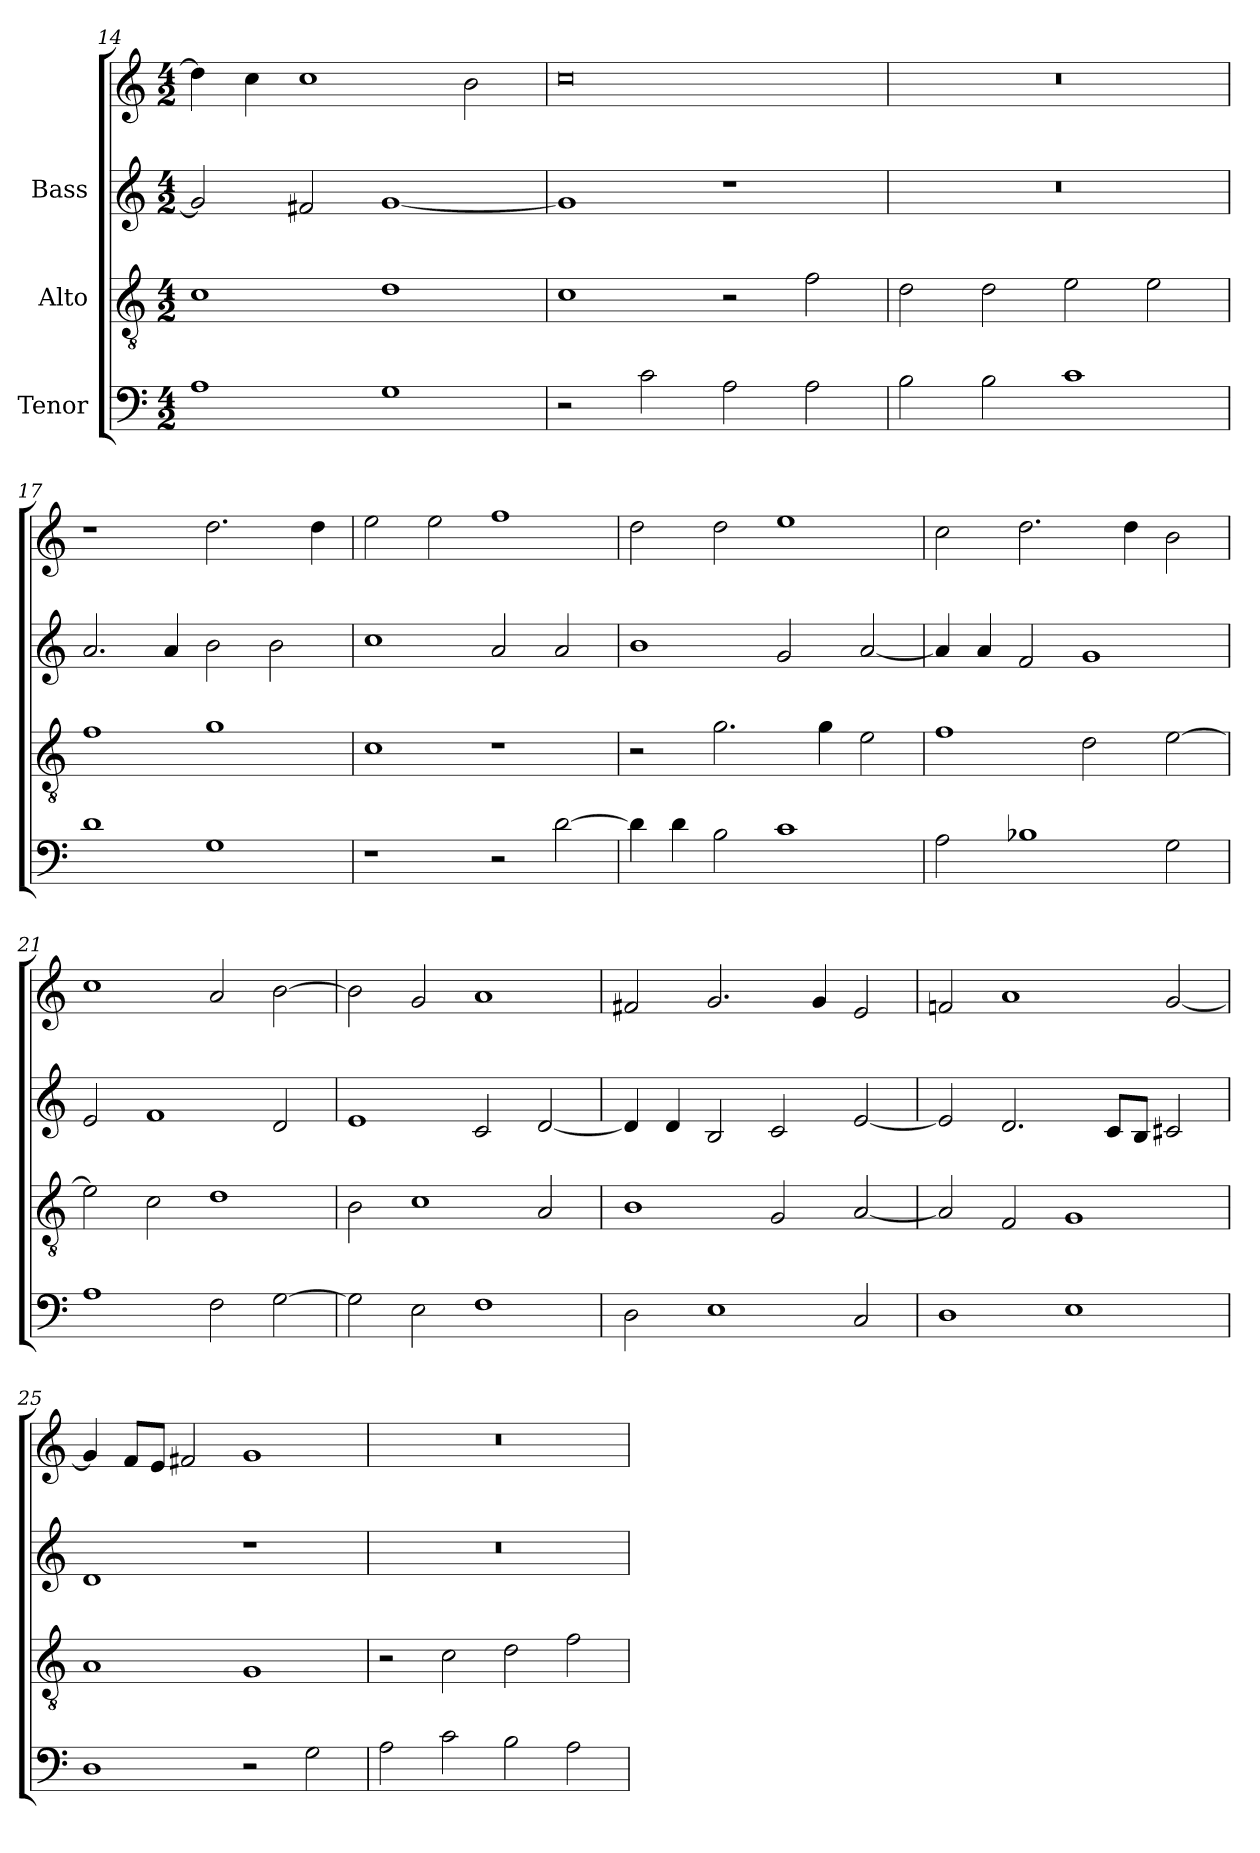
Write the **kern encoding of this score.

**kern	**kern	**kern	**kern
*part4	*part3	*part2	*part1
*staff4	*staff3	*staff2	*staff1
*I"Tenor	*I"Alto	*I"Bass	*
*clefF4	*clefGv2	*clefG2	*clefG2
*k[]	*k[]	*k[]	*k[]
*C:	*C:	*C:	*C:
*M4/2	*M4/2	*M4/2	*M4/2
=14	=14	=14	=14
1A\	1c\	2g/]	4dd\]
.	.	.	4cc\
.	.	2f#X/	1cc\
1G\	1d\	[1g/	.
.	.	.	2b\
=15	=15	=15	=15
2r	1c\	1g/]	0cc\
2c\	.	.	.
2A\	2r	1r	.
2A\	2f\	.	.
=16	=16	=16	=16
2B\	2d\	0r	0r
2B\	2d\	.	.
1c\	2e\	.	.
.	2e\	.	.
!!LO:PB:g=z
=17	=17	=17	=17
1d\	1f\	2.a/	1r
.	.	4a/	.
1G\	1g\	2b\	2.dd\
.	.	2b\	.
.	.	.	4dd\
=18	=18	=18	=18
1r	1c\	1cc\	2ee\
.	.	.	2ee\
2r	1r	2a/	1ff\
[2d\	.	2a/	.
=19	=19	=19	=19
4d\]	2r	1b\	2dd\
4d\	.	.	.
2B\	2.g\	.	2dd\
1c\	.	2g/	1ee\
.	4g\	.	.
.	2e\	[2a/	.
=20	=20	=20	=20
2A\	1f\	4a/]	2cc\
.	.	4a/	.
1B-X\	.	2f/	2.dd\
.	2d\	1g/	.
.	.	.	4dd\
2G\	[2e\	.	2b\
!!LO:LB:g=z
=21	=21	=21	=21
1A\	2e\]	2e/	1cc\
.	2c\	1f/	.
2F\	1d\	.	2a/
[2G\	.	2d/	[2b\
=22	=22	=22	=22
2G\]	2B\	1e/	2b\]
2E\	1c\	.	2g/
1F\	.	2c/	1a/
.	2A/	[2d/	.
=23	=23	=23	=23
2D\	1B\	4d/]	2f#X/
.	.	4d/	.
1E\	.	2B/	2.g/
.	2G/	2c/	.
.	.	.	4g/
2C/	[2A/	[2e/	2e/
=24	=24	=24	=24
1D\	2A/]	2e/]	2fn/
.	2F/	2.d/	1a/
1E\	1G/	.	.
.	.	8c/L	.
.	.	8B/J	.
.	.	2c#X/	[2g/
!!LO:PB:g=z
=25	=25	=25	=25
1D\	1A/	1d/	4g/]
.	.	.	8f/L
.	.	.	8e/J
.	.	.	2f#X/
2r	1G/	1r	1g/
2G\	.	.	.
=26	=26	=26	=26
2A\	2r	0r	0r
2c\	2c\	.	.
2B\	2d\	.	.
2A\	2f\	.	.
=	=	=	=
*-	*-	*-	*-
